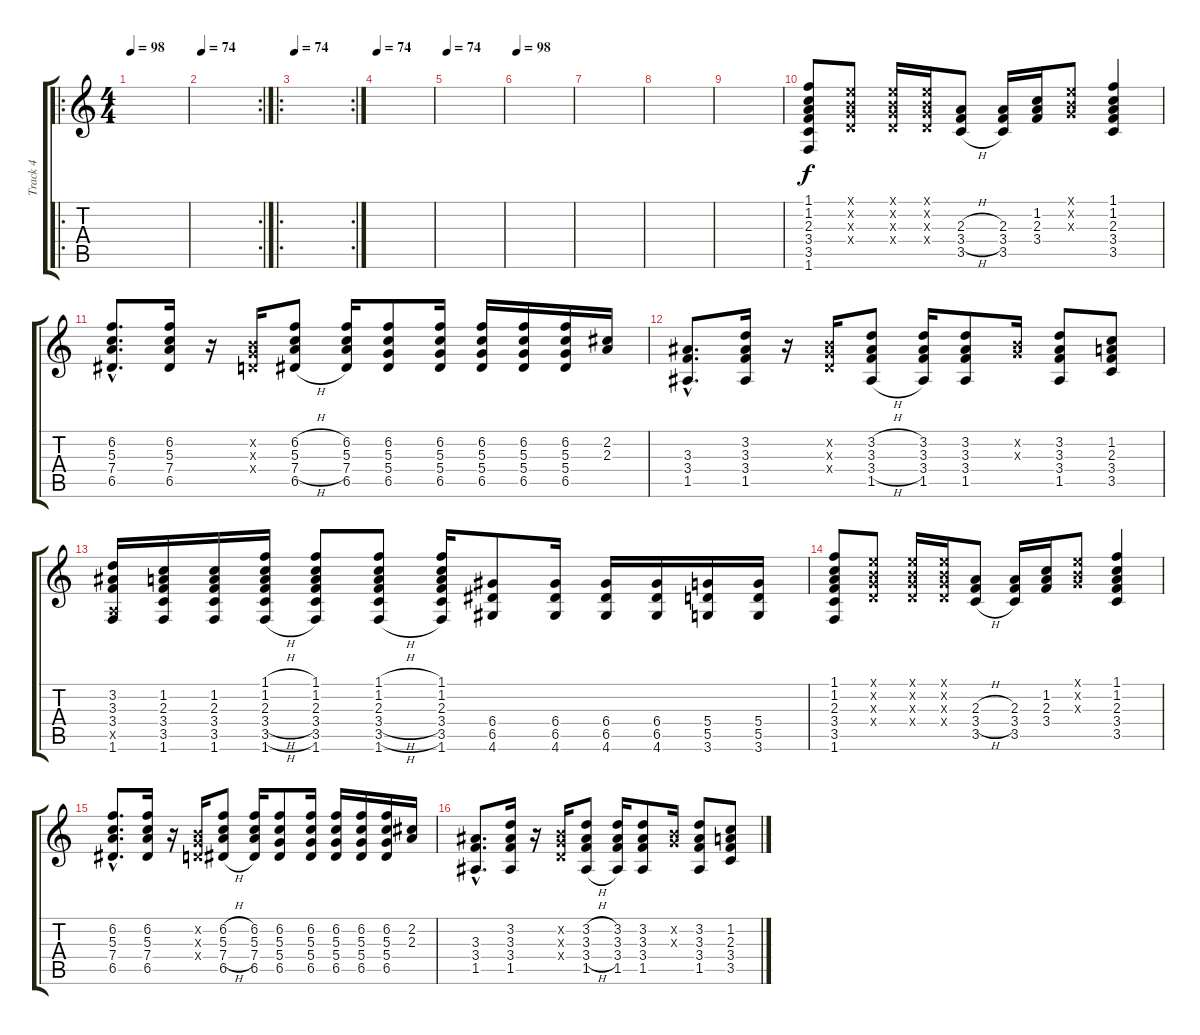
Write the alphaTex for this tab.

\track ("Track 4" "Track 4") {instrument overdrivenguitar}
\staff {score tabs}
\tuning (E4 B3 G3 D3 A2 E2) {hide}
\ro
\ts (4 4)
\tempo 98
\tempo 74
\tempo 98
\clef g2
\ks c
|
\rc 2
\tempo 74
|
\ro
\rc 2
\tempo 74
|
\tempo 74
|
\tempo 74
|
\tempo 98
|
|
|
|
(1.1 1.2 2.3 3.4 3.5 1.6).8 (0.1{x} 0.2{x} 0.3{x} 0.4{x}).8 (0.1{x} 0.2{x} 0.3{x} 0.4{x}).16 (0.1{x} 0.2{x} 0.3{x} 0.4{x}).16 (2.3{h} 3.4{h} 3.5{h}).8 (2.3 3.4 3.5).16 (1.2 2.3 3.4).16 (0.1{x} 0.2{x} 0.3{x}).8 (1.1 1.2 2.3 3.4 3.5).4 |
(6.2{hac} 5.3{hac} 7.4{hac} 6.5{hac}).8{d} (6.2 5.3 7.4 6.5).16 r.16 (0.2{x} 0.3{x} 0.4{x}).16 (6.2{h} 5.3{h} 7.4{h} 6.5{h}).8 (6.2 5.3 7.4 6.5).16 (6.2 5.3 5.4 6.5).8 (6.2 5.3 5.4 6.5).16 (6.2 5.3 5.4 6.5).16 (6.2 5.3 5.4 6.5).16 (6.2 5.3 5.4 6.5).16 (2.2 2.3).16 |
(3.3{hac} 3.4{hac} 1.5{hac}).8{d} (3.2 3.3 3.4 1.5).16 r.16 (0.2{x} 0.3{x} 0.4{x}).16 (3.2{h} 3.3{h} 3.4{h} 1.5{h}).8 (3.2 3.3 3.4 1.5).16 (3.2 3.3 3.4 1.5).8 (0.2{x} 0.3{x}).16 (3.2 3.3 3.4 1.5).8 (1.2 2.3 3.4 3.5).8 |
(3.2 3.3 3.4 0.5{x} 1.6).16 (1.2 2.3 3.4 3.5 1.6).16 (1.2 2.3 3.4 3.5 1.6).16 (1.1{h} 1.2{h} 2.3{h} 3.4{h} 3.5{h} 1.6{h}).16 (1.1 1.2 2.3 3.4 3.5 1.6).8 (1.1{h} 1.2{h} 2.3{h} 3.4{h} 3.5{h} 1.6{h}).8 (1.1 1.2 2.3 3.4 3.5 1.6).16 (6.4 6.5 4.6).8 (6.4 6.5 4.6).16 (6.4 6.5 4.6).16 (6.4 6.5 4.6).16 (5.4 5.5 3.6).16 (5.4 5.5 3.6).16 |
(1.1 1.2 2.3 3.4 3.5 1.6).8 (0.1{x} 0.2{x} 0.3{x} 0.4{x}).8 (0.1{x} 0.2{x} 0.3{x} 0.4{x}).16 (0.1{x} 0.2{x} 0.3{x} 0.4{x}).16 (2.3{h} 3.4{h} 3.5{h}).8 (2.3 3.4 3.5).16 (1.2 2.3 3.4).16 (0.1{x} 0.2{x} 0.3{x}).8 (1.1 1.2 2.3 3.4 3.5).4 |
(6.2{hac} 5.3{hac} 7.4{hac} 6.5{hac}).8{d} (6.2 5.3 7.4 6.5).16 r.16 (0.2{x} 0.3{x} 0.4{x}).16 (6.2{h} 5.3{h} 7.4{h} 6.5{h}).8 (6.2 5.3 7.4 6.5).16 (6.2 5.3 5.4 6.5).8 (6.2 5.3 5.4 6.5).16 (6.2 5.3 5.4 6.5).16 (6.2 5.3 5.4 6.5).16 (6.2 5.3 5.4 6.5).16 (2.2 2.3).16 |
(3.3{hac} 3.4{hac} 1.5{hac}).8{d} (3.2 3.3 3.4 1.5).16 r.16 (0.2{x} 0.3{x} 0.4{x}).16 (3.2{h} 3.3{h} 3.4{h} 1.5{h}).8 (3.2 3.3 3.4 1.5).16 (3.2 3.3 3.4 1.5).8 (0.2{x} 0.3{x}).16 (3.2 3.3 3.4 1.5).8 (1.2 2.3 3.4 3.5).8
